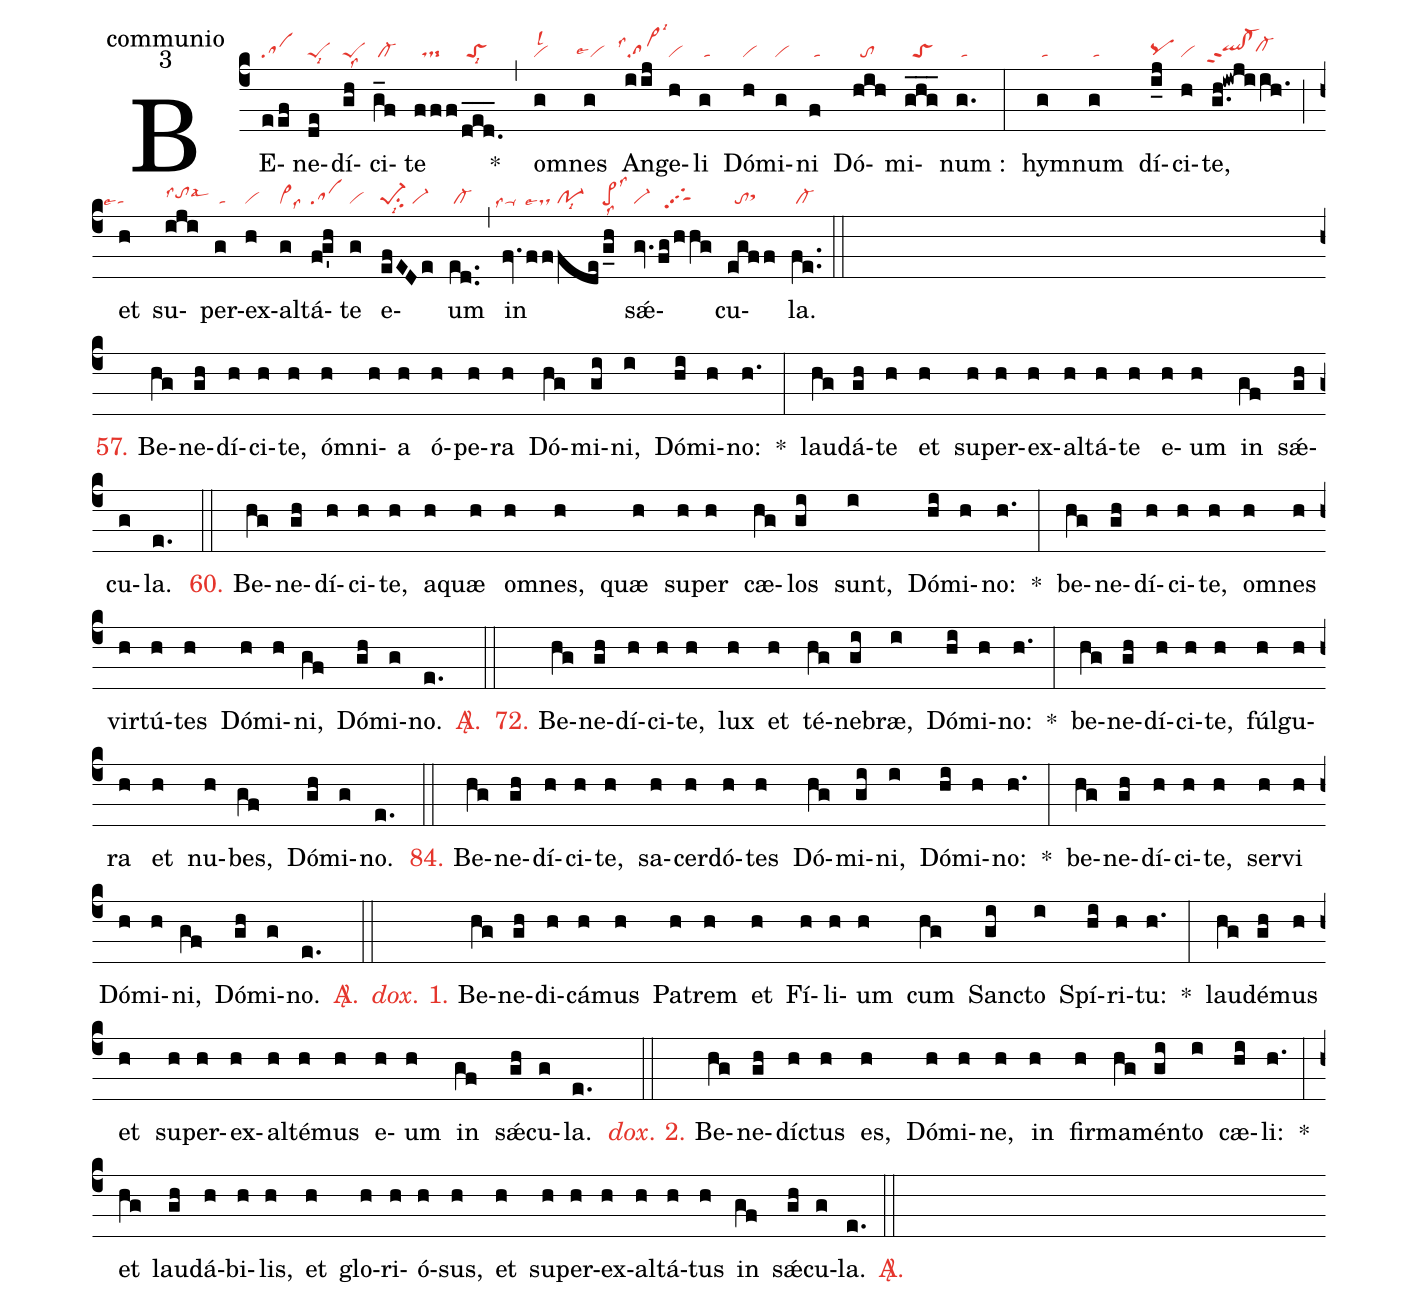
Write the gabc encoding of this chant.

office-part:communio;
mode:3;
nabc-lines:1;
%%
(c4) BE(eef|sa)ne(de|peSlsi8)dí(gh|peSlss8)ci(g_f|/cl-)te(fff|//ts-|/ded.___|/toSlsi8) *(,)
o(g|vilsl2)mnes(g|``vilse4) An(iij|``sa>lss4lsi3)ge(h|vi)li(g|/ta) Dó(h|vi)mi(g|vi)ni(f|/ta) Dó(hih|//to)mi(ghg___|//toS)num :(g.|/ta) (:)
hym(g|/ta)num(g|/ta) dí(i_j|pqhg)ci(h|vi)te,(g.h!iwjiih.|`qlhh!cl-hhppt2`cl-hh) (;)
et(h|````talse4) su(iji|tohhlss4lsal6)per(g|/ta)ex(h|vi)al(g|vi>lss9)tá(f!g'h|sa)te(g|vi) e(efEDe|pe-1su2lsi8/vi-)um(ed..|/cl-) (,)
in(fv.ff|``ta-lss4//dslse4|fde|po-1lsi8|g_h|pe>lss8lss3) s<sp>'ae</sp>(gv.|vi-|fg/hhg|//tgShhpp2)cu(egff|//tosthh)la.(fe..|/cl-) (::Z)

<c>57.</c> Be(hg)ne(gh)dí(h)ci(h)te,(h) óm(h)ni(h)a(h) ó(h)pe(h)ra(h) Dó(hg)mi(gi)ni,(i) Dó(hi)mi(h)no:(h.) <sp>*</sp>(:) lau(hg)dá(gh)te(h) et(h) su(h)per(h)ex(h)al(h)tá(h)te(h) e(h)um(h) in(gf) sǽ(gh)cu(g)la.(e.) (::)
<c>60.</c> Be(hg)ne(gh)dí(h)ci(h)te,(h) a(h)quæ(h) om(h)nes,(h) quæ(h) su(h)per(h) cæ(hg)los(gi) sunt,(i) Dó(hi)mi(h)no:(h.) <sp>*</sp>(:) be(hg)ne(gh)dí(h)ci(h)te,(h) om(h)nes(h) vir(h)tú(h)tes(h) Dó(h)mi(h)ni,(gf) Dó(gh)mi(g)no.(e.) <c><sp>A/</sp>.</c>(::)
<c>72.</c> Be(hg)ne(gh)dí(h)ci(h)te,(h) lux(h) et(h) té(hg)ne(gi)bræ,(i) Dó(hi)mi(h)no:(h.) <sp>*</sp>(:) be(hg)ne(gh)dí(h)ci(h)te,(h) fúl(h)gu(h)ra(h) et(h) nu(h)bes,(gf) Dó(gh)mi(g)no.(e.) (::)
<c>84.</c> Be(hg)ne(gh)dí(h)ci(h)te,(h) sa(h)cer(h)dó(h)tes(h) Dó(hg)mi(gi)ni,(i) Dó(hi)mi(h)no:(h.) <sp>*</sp>(:) be(hg)ne(gh)dí(h)ci(h)te,(h) ser(h)vi(h) Dó(h)mi(h)ni,(gf) Dó(gh)mi(g)no.(e.) <c><sp>A/</sp>.</c>(::)
<c><i>dox</i>. 1.</c> B{e}(hg)ne(gh)di(h)cá(h)mus(h) Pa(h)trem(h) et(h) Fí(h)li(h)um(h) cum(hg) Sanc(gi)to(i) Spí(hi)ri(h)tu:(h.) <sp>*</sp>(:) lau(hg)dé(gh)mus(h) et(h) su(h)per(h)ex(h)al(h)té(h)mus(h) e(h)um(h) in(gf) sǽ(gh)cu(g)la.(e.) (::)
<c><i>dox</i>. 2.</c> B{e}(hg)ne(gh)díc(h)tus(h) es,(h) Dó(h)mi(h)ne,(h) in(h) fir(h)ma(hg)mén(gi)to(i) cæ(hi)li:(h.) <sp>*</sp>(:) et(hg) lau(gh)dá(h)bi(h)lis,(h) et(h) glo(h)ri(h)ó(h)sus,(h) et(h) su(h)per(h)ex(h)al(h)tá(h)tus(h) in(gf) sǽ(gh)cu(g)la.(e.) <c><sp>A/</sp>.</c>(::)
